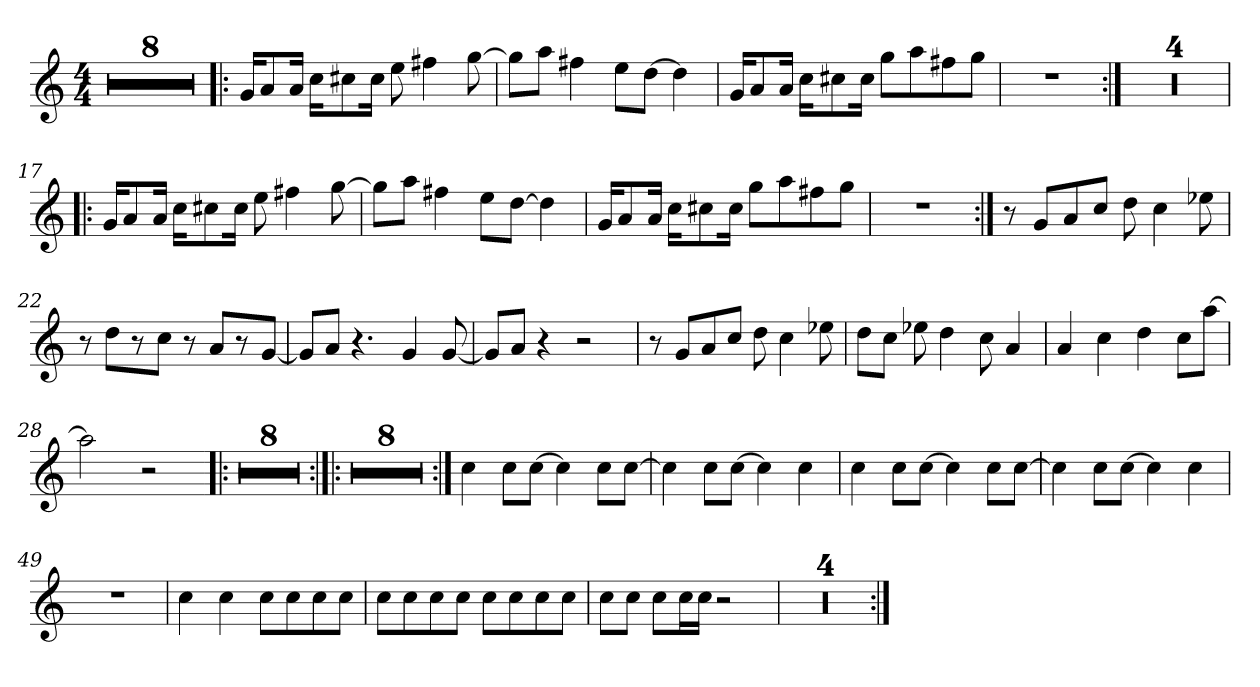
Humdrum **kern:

**kern
*part1
*staff1
*clefG2
*k[]
*M4/4
=1
1r
=2
1r
=3
1r
=4
1r
=5
1r
=6
1r
=7
1r
=8
1r
=9!|:
16g/KL
8a/
16a/Jk
16cc\KL
8cc#X\
16cc#\Jk
8ee\
4ff#X\
[8gg\
=10
8gg\L]
8aa\J
4ff#X\
8ee\L
[8dd\J
4dd\]
!!LO:LB:g=z
=11
16g/KL
8a/
16a/Jk
16cc\KL
8cc#X\
16cc#\Jk
8gg\L
8aa\
8ff#X\
8gg\J
=12
1r
=13:|!
1r
=14
1r
=15
1r
=16
1r
=17!|:
16g/KL
8a/
16a/Jk
16cc\KL
8cc#X\
16cc#\Jk
8ee\
4ff#X\
[8gg\
!!LO:LB:g=z
=18
8gg\L]
8aa\J
4ff#X\
8ee\L
[8dd\J
4dd\]
=19
16g/KL
8a/
16a/Jk
16cc\KL
8cc#X\
16cc#\Jk
8gg\L
8aa\
8ff#X\
8gg\J
=20
1r
=21:|!
8r
8g/L
8a/
8cc/J
8dd\
4cc\
8ee-X\
=22
8r
8dd\L
8r
8cc\J
8r
8a/L
8r
[8g/J
!!LO:LB:g=z
=23
8g/L]
8a/J
4.r
4g/
[8g/
=24
8g/L]
8a/J
4r
2r
=25
8r
8g/L
8a/
8cc/J
8dd\
4cc\
8ee-X\
=26
8dd\L
8cc\J
8ee-X\
4dd\
8cc\
4a/
=27
4a/
4cc\
4dd\
8cc\L
[8aa\J
!!LO:LB:g=z
=28
2aa\]
2r
=29!|:
1r
=30
1r
=31
1r
=32
1r
=33
1r
=34
1r
=35
1r
=36
1r
=37:|!|:
1r
=38
1r
=39
1r
=40
1r
=41
1r
=42
1r
=43
1r
=44
1r
=45:|!
4cc\
8cc\L
[8cc\J
4cc\]
8cc\L
[8cc\J
=46
4cc\]
8cc\L
[8cc\J
4cc\]
4cc\
!!LO:LB:g=z
=47
4cc\
8cc\L
[8cc\J
4cc\]
8cc\L
[8cc\J
=48
4cc\]
8cc\L
[8cc\J
4cc\]
4cc\
=49
1r
=50
4cc\
4cc\
8cc\L
8cc\
8cc\
8cc\J
=51
8cc\L
8cc\
8cc\
8cc\J
8cc\L
8cc\
8cc\
8cc\J
!!LO:LB:g=z
=52
8cc\L
8cc\J
8cc\L
16cc\L
16cc\JJ
2r
=53
1r
=54
1r
=55
1r
=56
1r
=:|!
*-
